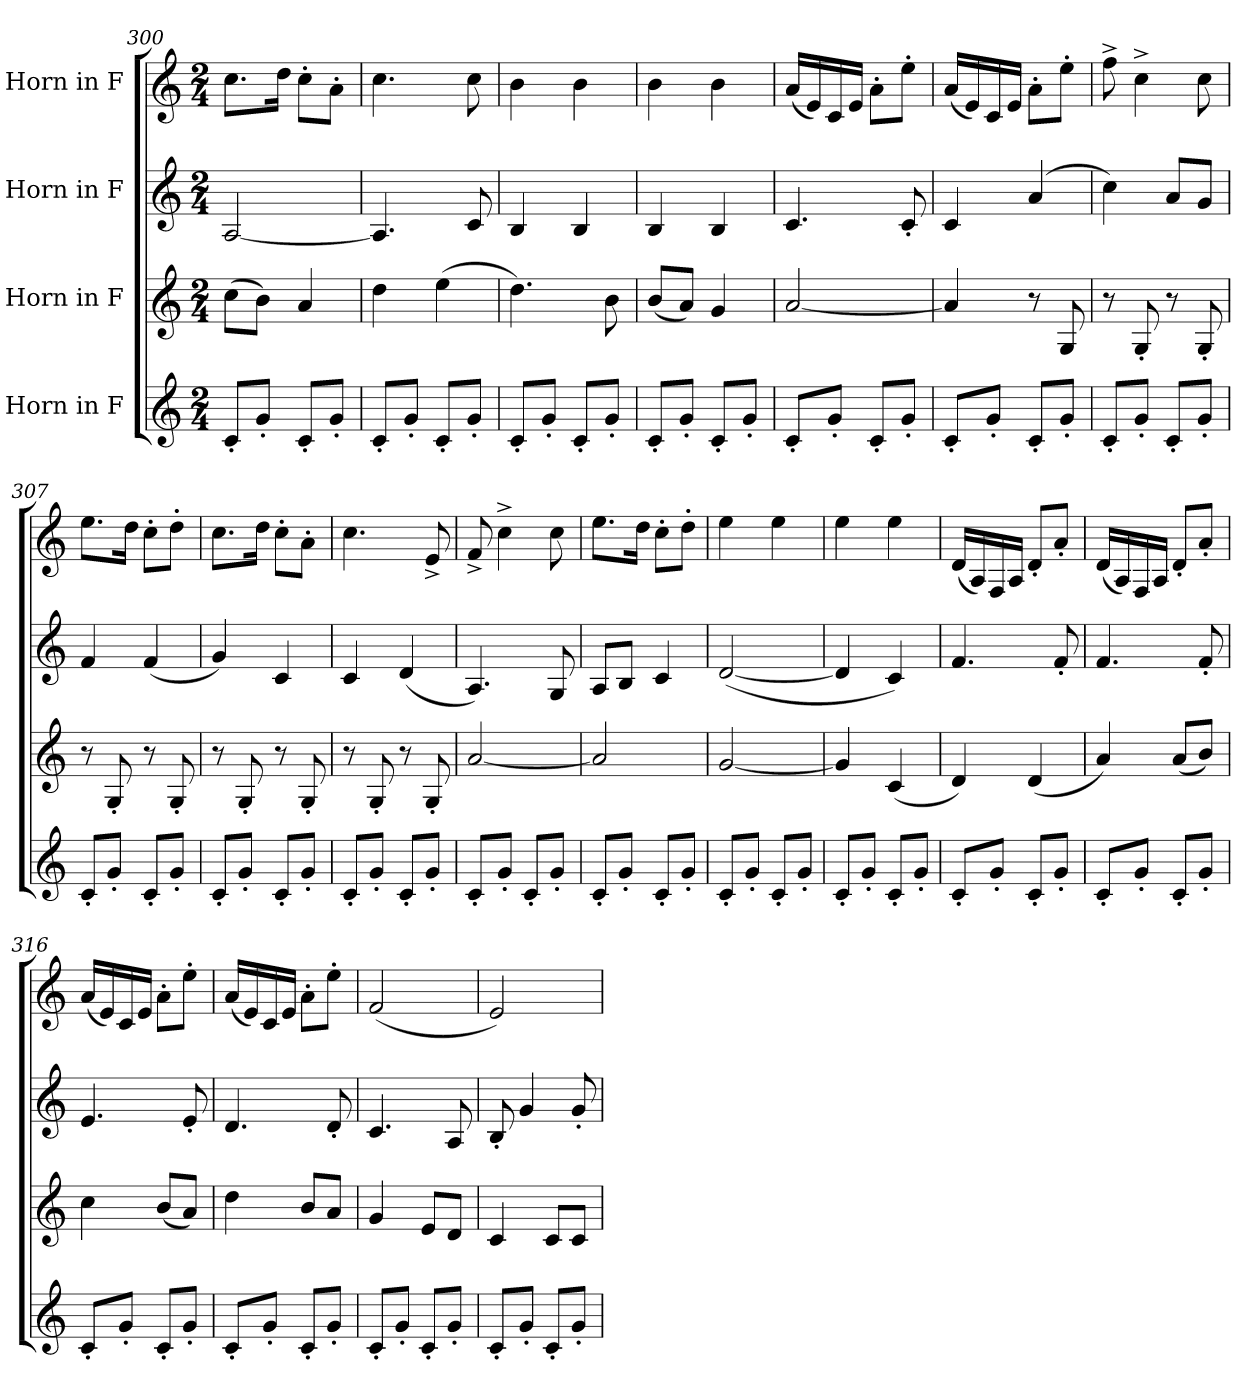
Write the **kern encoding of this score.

**kern	**kern	**kern	**kern
*part4	*part3	*part2	*part1
*staff4	*staff3	*staff2	*staff1
*I"Horn in F	*I"Horn in F	*I"Horn in F	*I"Horn in F
*clefG2	*clefG2	*clefG2	*clefG2
*ITrd4c7	*ITrd4c7	*ITrd4c7	*ITrd4c7
*k[b-]	*k[b-]	*k[b-]	*k[b-]
*M2/4	*M2/4	*M2/4	*M2/4
=300	=300	=300	=300
8F'/L	(8f\L	[2D/	8.f\L
8c'/J	8e\J)	.	.
.	.	.	16g\Jk
8F'/L	4d/	.	8f'\L
8c'/J	.	.	8d'\J
=301	=301	=301	=301
8F'/L	4g\	4.D/]	4.f\
8c'/J	.	.	.
8F'/L	(4a\	.	.
8c'/J	.	8F/	8f\
!!LO:PB:g=z
=302	=302	=302	=302
8F'/L	4.g\)	4E/	4e\
8c'/J	.	.	.
8F'/L	.	4E/	4e\
8c'/J	8e\	.	.
=303	=303	=303	=303
8F'/L	(8e/L	4E/	4e\
8c'/J	8d/J)	.	.
8F'/L	4c/	4E/	4e\
8c'/J	.	.	.
=304	=304	=304	=304
8F'/L	[2d/	4.F/	(16d/LL
.	.	.	16A/)
8c'/J	.	.	16F/
.	.	.	16A/JJ
8F'/L	.	.	8d'\L
8c'/J	.	8F'/	8a'\J
=305	=305	=305	=305
8F'/L	4d/]	4F/	(16d/LL
.	.	.	16A/)
8c'/J	.	.	16F/
.	.	.	16A/JJ
8F'/L	8r	(4d/	8d'\L
8c'/J	8C/	.	8a'\J
=306	=306	=306	=306
8F'/L	8r	4f\)	8b-^\
8c'/J	8C'/	.	4f^\
8F'/L	8r	8d/L	.
8c'/J	8C'/	8c/J	8f\
=307	=307	=307	=307
8F'/L	8r	4B-/	8.a\L
8c'/J	8C'/	.	.
.	.	.	16g\Jk
8F'/L	8r	(4B-/	8f'\L
8c'/J	8C'/	.	8g'\J
=308	=308	=308	=308
8F'/L	8r	4c/)	8.f\L
8c'/J	8C'/	.	.
.	.	.	16g\Jk
8F'/L	8r	4F/	8f'\L
8c'/J	8C'/	.	8d'\J
!!LO:LB:g=z
=309	=309	=309	=309
8F'/L	8r	4F/	4.f\
8c'/J	8C'/	.	.
8F'/L	8r	(4G/	.
8c'/J	8C'/	.	8A^/
=310	=310	=310	=310
8F'/L	[2d/	4.D/)	8B-^/
8c'/J	.	.	4f^\
8F'/L	.	.	.
8c'/J	.	8C/	8f\
=311	=311	=311	=311
8F'/L	2d/]	8D/L	8.a\L
8c'/J	.	8E/J	.
.	.	.	16g\Jk
8F'/L	.	4F/	8f'\L
8c'/J	.	.	8g'\J
=312	=312	=312	=312
8F'/L	[2c/	([2G/	4a\
8c'/J	.	.	.
8F'/L	.	.	4a\
8c'/J	.	.	.
=313	=313	=313	=313
8F'/L	4c/]	4G/]	4a\
8c'/J	.	.	.
8F'/L	(4F/	4F/)	4a\
8c'/J	.	.	.
=314	=314	=314	=314
8F'/L	4G/)	4.B-/	(16G/LL
.	.	.	16D/)
8c'/J	.	.	16BB-/
.	.	.	16D/JJ
8F'/L	(4G/	.	8G'/L
8c'/J	.	8B-'/	8d'/J
=315	=315	=315	=315
8F'/L	4d/)	4.B-/	(16G/LL
.	.	.	16D/)
8c'/J	.	.	16BB-/
.	.	.	16D/JJ
8F'/L	(8d/L	.	8G'/L
8c'/J	8e/J)	8B-'/	8d'/J
!!LO:LB:g=z
=316	=316	=316	=316
8F'/L	4f\	4.A/	(16d/LL
.	.	.	16A/)
8c'/J	.	.	16F/
.	.	.	16A/JJ
8F'/L	(8e/L	.	8d'\L
8c'/J	8d/J)	8A'/	8a'\J
=317	=317	=317	=317
8F'/L	4g\	4.G/	(16d/LL
.	.	.	16A/)
8c'/J	.	.	16F/
.	.	.	16A/JJ
8F'/L	8e/L	.	8d'\L
8c'/J	8d/J	8G'/	8a'\J
=318	=318	=318	=318
8F'/L	4c/	4.F/	(2B-/
8c'/J	.	.	.
8F'/L	8A/L	.	.
8c'/J	8G/J	8D/	.
=319	=319	=319	=319
8F'/L	4F/	8E'/	2A/)
8c'/J	.	4c/	.
8F'/L	8F/L	.	.
8c'/J	8F/J	8c'/	.
=	=	=	=
*-	*-	*-	*-
